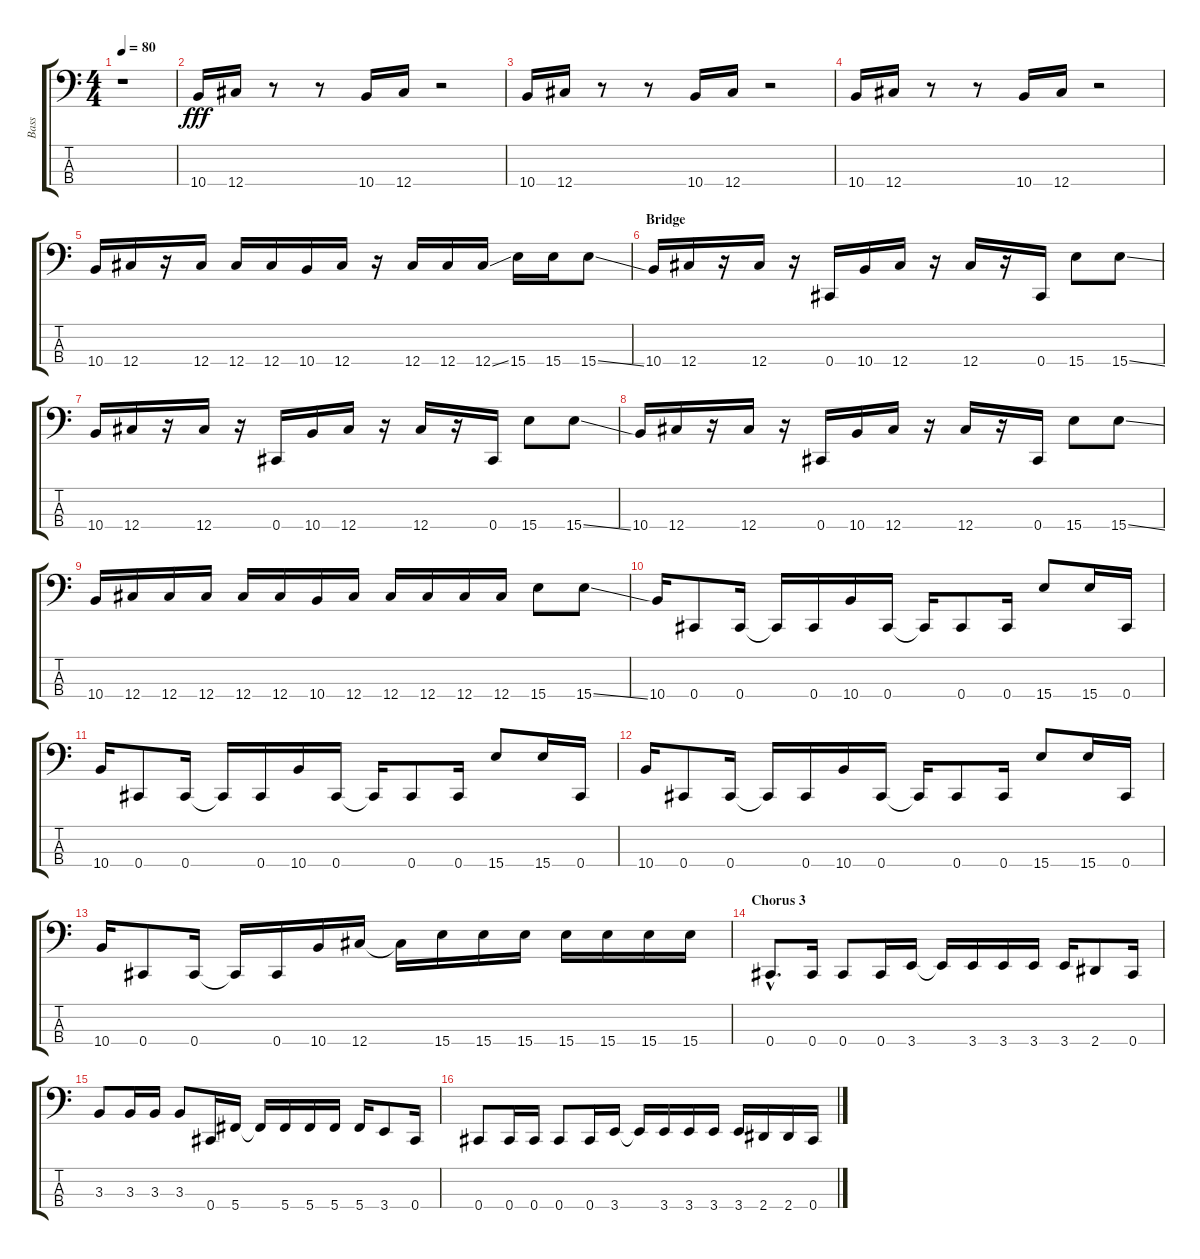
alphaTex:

\track ("Bass" "Bass") {instrument electricbasspick}
\staff {score tabs}
\tuning (Gb2 Db2 Ab1 Db1) {hide}
\ts (4 4)
\tempo 80
\clef f4
\ks c
r.1{dy fff} |
10.4.16 12.4.16 r.8 r.8 10.4.16 12.4.16 r.2 |
10.4.16 12.4.16 r.8 r.8 10.4.16 12.4.16 r.2 |
10.4.16 12.4.16 r.8 r.8 10.4.16 12.4.16 r.2 |
10.4.16 12.4.16 r.16 12.4.16 12.4.16 12.4.16 10.4.16 12.4.16 r.16 12.4.16 12.4.16 12.4{ss}.16 15.4.16 15.4.16 15.4{ss}.8 |
\section ("" "Bridge")
10.4.16 12.4.16 r.16 12.4.16 r.16 0.4.16 10.4.16 12.4.16 r.16 12.4.16 r.16 0.4.16 15.4.8 15.4{ss}.8 |
10.4.16 12.4.16 r.16 12.4.16 r.16 0.4.16 10.4.16 12.4.16 r.16 12.4.16 r.16 0.4.16 15.4.8 15.4{ss}.8 |
10.4.16 12.4.16 r.16 12.4.16 r.16 0.4.16 10.4.16 12.4.16 r.16 12.4.16 r.16 0.4.16 15.4.8 15.4{ss}.8 |
10.4.16 12.4.16 12.4.16 12.4.16 12.4.16 12.4.16 10.4.16 12.4.16 12.4.16 12.4.16 12.4.16 12.4.16 15.4.8 15.4{ss}.8 |
10.4.16 0.4.8 0.4.16 0.4{t}.16 0.4.16 10.4.16 0.4.16 0.4{t}.16 0.4.8 0.4.16 15.4.8 15.4.16 0.4.16 |
10.4.16 0.4.8 0.4.16 0.4{t}.16 0.4.16 10.4.16 0.4.16 0.4{t}.16 0.4.8 0.4.16 15.4.8 15.4.16 0.4.16 |
10.4.16 0.4.8 0.4.16 0.4{t}.16 0.4.16 10.4.16 0.4.16 0.4{t}.16 0.4.8 0.4.16 15.4.8 15.4.16 0.4.16 |
10.4.16 0.4.8 0.4.16 0.4{t}.16 0.4.16 10.4.16 12.4.16 12.4{t}.16 15.4.16 15.4.16 15.4.16 15.4.16 15.4.16 15.4.16 15.4.16 |
\section ("" "Chorus 3")
0.4{hac}.8{d} 0.4.16 0.4.8 0.4.16 3.4.16 3.4{t}.16 3.4.16 3.4.16 3.4.16 3.4.16 2.4.8 0.4.16 |
3.3.8 3.3.16 3.3.16 3.3.8 0.4.16 5.4.16 5.4{t}.16 5.4.16 5.4.16 5.4.16 5.4.16 3.4.8 0.4.16 |
0.4.8 0.4.16 0.4.16 0.4.8 0.4.16 3.4.16 3.4{t}.16 3.4.16 3.4.16 3.4.16 3.4.16 2.4.16 2.4.16 0.4.16
